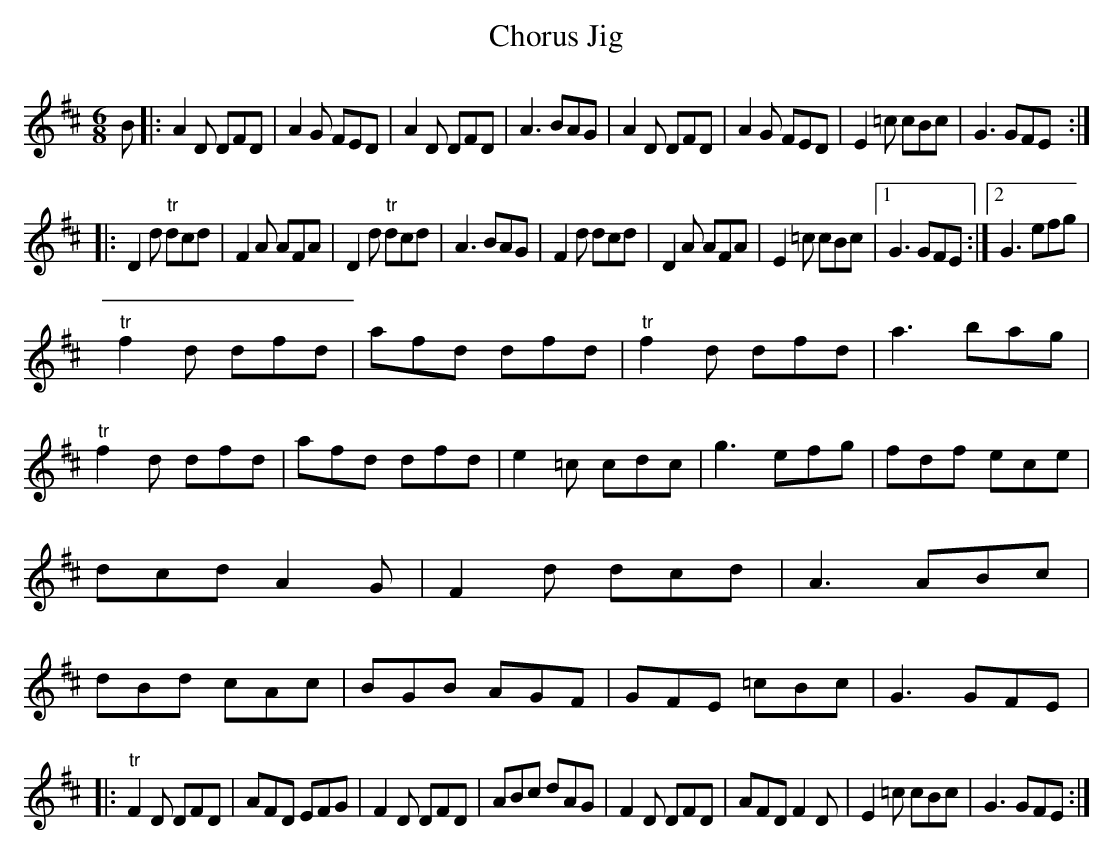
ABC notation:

X:1
T:Chorus Jig
M:6/8
K:D
B|:\
A2D DFD| A2G FED| A2D DFD| A3 BAG|\
A2D DFD| A2G FED| E2=c cBc| G3 GFE:|
|:D2d "tr"dcd| F2A AFA| D2d "tr"dcd| A3 BAG|\
F2d dcd| D2A AFA| E2=c cBc|1 G3 GFE :|2 G3 efg|
"tr"f2d dfd| afd dfd| "tr"f2d dfd| a3 bag|\
"tr"f2d dfd| afd dfd| e2=c cdc| g3 efg|\
fdf ece| dcd A2G| F2d dcd| A3 ABc|\
dBd cAc| BGB AGF| GFE =cBc| G3 GFE|:
"tr"F2D DFD| AFD EFG| F2D DFD| ABc dAG|\
F2D DFD| AFD F2D| E2=c cBc| G3 GFE:|
